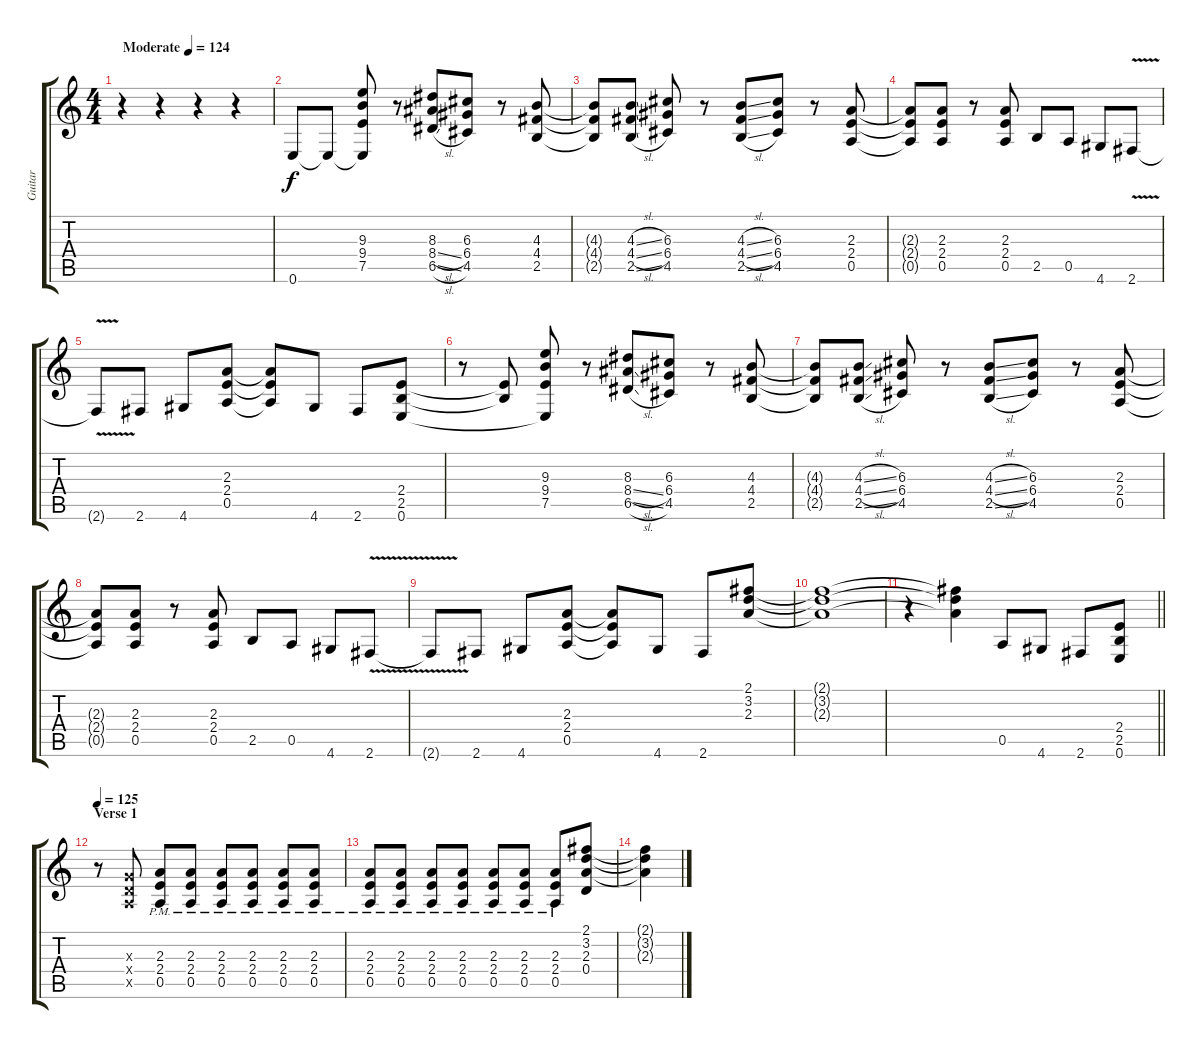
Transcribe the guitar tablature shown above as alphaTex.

\track ("Guitar" "Guitar") {instrument acousticguitarsteel}
\staff {score tabs}
\tuning (E4 B3 G3 D3 A2 E2) {hide}
\ts (4 4)
\tempo (124 "Moderate")
\clef g2
\ks c
r.4{dy f instrument acousticguitarsteel} r.4 r.4 r.4 |
0.6.8 0.6{t}.8 (9.3 9.4 7.5 0.6{t}).8 r.8 (8.3 8.4{sl} 6.5{sl}).8 (6.3 6.4 4.5).8 r.8 (4.3 4.4 2.5).8 |
(4.3{t} 4.4{t} 2.5{t}).8 (4.3{sl} 4.4{sl} 2.5{sl}).8 (6.3 6.4 4.5).8 r.8 (4.3{sl} 4.4{sl} 2.5{sl}).8 (6.3 6.4 4.5).8 r.8 (2.3 2.4 0.5).8 |
(2.3{t} 2.4{t} 0.5{t}).8 (2.3 2.4 0.5).8 r.8 (2.3 2.4 0.5).8 2.5.8 0.5.8 4.6.8 2.6{v}.8 |
2.6{t}.8 2.6.8 4.6.8 (2.3 2.4 0.5).8 (2.3{t} 2.4{t} 0.5{t}).8 4.6.8 2.6.8 (2.4 2.5 0.6).8 |
r.8 (2.4{t} 2.5{t}).8 (9.3 9.4 7.5 0.6{t}).8 r.8 (8.3 8.4{sl} 6.5{sl}).8 (6.3 6.4 4.5).8 r.8 (4.3 4.4 2.5).8 |
(4.3{t} 4.4{t} 2.5{t}).8 (4.3{sl} 4.4{sl} 2.5{sl}).8 (6.3 6.4 4.5).8 r.8 (4.3{sl} 4.4{sl} 2.5{sl}).8 (6.3 6.4 4.5).8 r.8 (2.3 2.4 0.5).8 |
(2.3{t} 2.4{t} 0.5{t}).8 (2.3 2.4 0.5).8 r.8 (2.3 2.4 0.5).8 2.5.8 0.5.8 4.6.8 2.6{v}.8 |
2.6{t}.8 2.6.8 4.6.8 (2.3 2.4 0.5).8 (2.3{t} 2.4{t} 0.5{t}).8 4.6.8 2.6.8 (2.1 3.2 2.3).8 |
(2.1{t} 3.2{t} 2.3{t}).1 |
\barLineRight lightlight
r.4 (2.1{t} 3.2{t} 2.3{t}).4 0.5.8 4.6.8 2.6.8 (2.4 2.5 0.6).8 |
\section ("" "Verse 1")
\tempo 125
r.8 (0.3{x} 0.4{x} 0.5{x}).8 (2.3{pm} 2.4{pm} 0.5{pm}).8 (2.3{pm} 2.4{pm} 0.5{pm}).8 (2.3{pm} 2.4{pm} 0.5{pm}).8 (2.3{pm} 2.4{pm} 0.5{pm}).8 (2.3{pm} 2.4{pm} 0.5{pm}).8 (2.3{pm} 2.4{pm} 0.5{pm}).8 |
(2.3{pm} 2.4{pm} 0.5{pm}).8 (2.3{pm} 2.4{pm} 0.5{pm}).8 (2.3{pm} 2.4{pm} 0.5{pm}).8 (2.3{pm} 2.4{pm} 0.5{pm}).8 (2.3{pm} 2.4{pm} 0.5{pm}).8 (2.3{pm} 2.4{pm} 0.5{pm}).8 (2.3{pm} 2.4{pm} 0.5{pm}).8 (2.1 3.2 2.3 0.4).8 |
(2.1{t} 3.2{t} 2.3{t}).4
